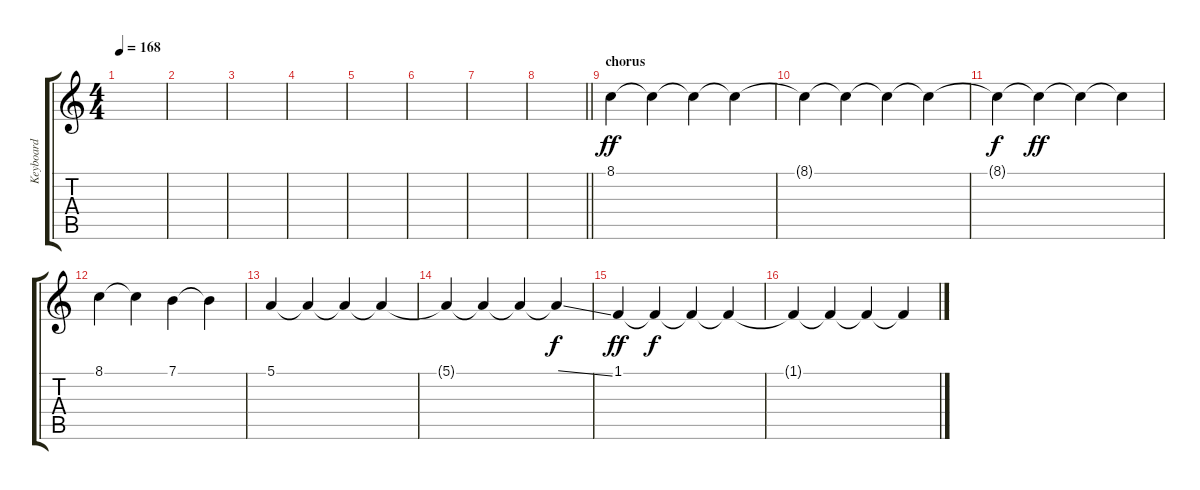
\track ("Keyboard" "Keyboard") {instrument pad7halo}
\staff {score tabs}
\tuning (E4 B3 G3 D3 A2 E2) {hide}
\ts (4 4)
\tempo 168
\clef g2
\ks c
|
|
|
|
|
|
|
\barLineRight lightlight
|
\section ("" "chorus")
8.1.4{dy ff} 8.1{t}.4 8.1{t}.4 8.1{t}.4 |
8.1{t}.4 8.1{t}.4 8.1{t}.4 8.1{t}.4 |
8.1{t}.4{dy f} 8.1{t}.4{dy ff} 8.1{t}.4 8.1{t}.4 |
8.1.4 8.1{t}.4 7.1.4 7.1{t}.4 |
5.1.4 5.1{t}.4 5.1{t}.4 5.1{t}.4 |
5.1{t}.4 5.1{t}.4 5.1{t}.4 5.1{ss t}.4{dy f} |
1.1.4{dy ff} 1.1{t}.4{dy f} 1.1{t}.4 1.1{t}.4 |
1.1{t}.4 1.1{t}.4 1.1{t}.4 1.1{t}.4
